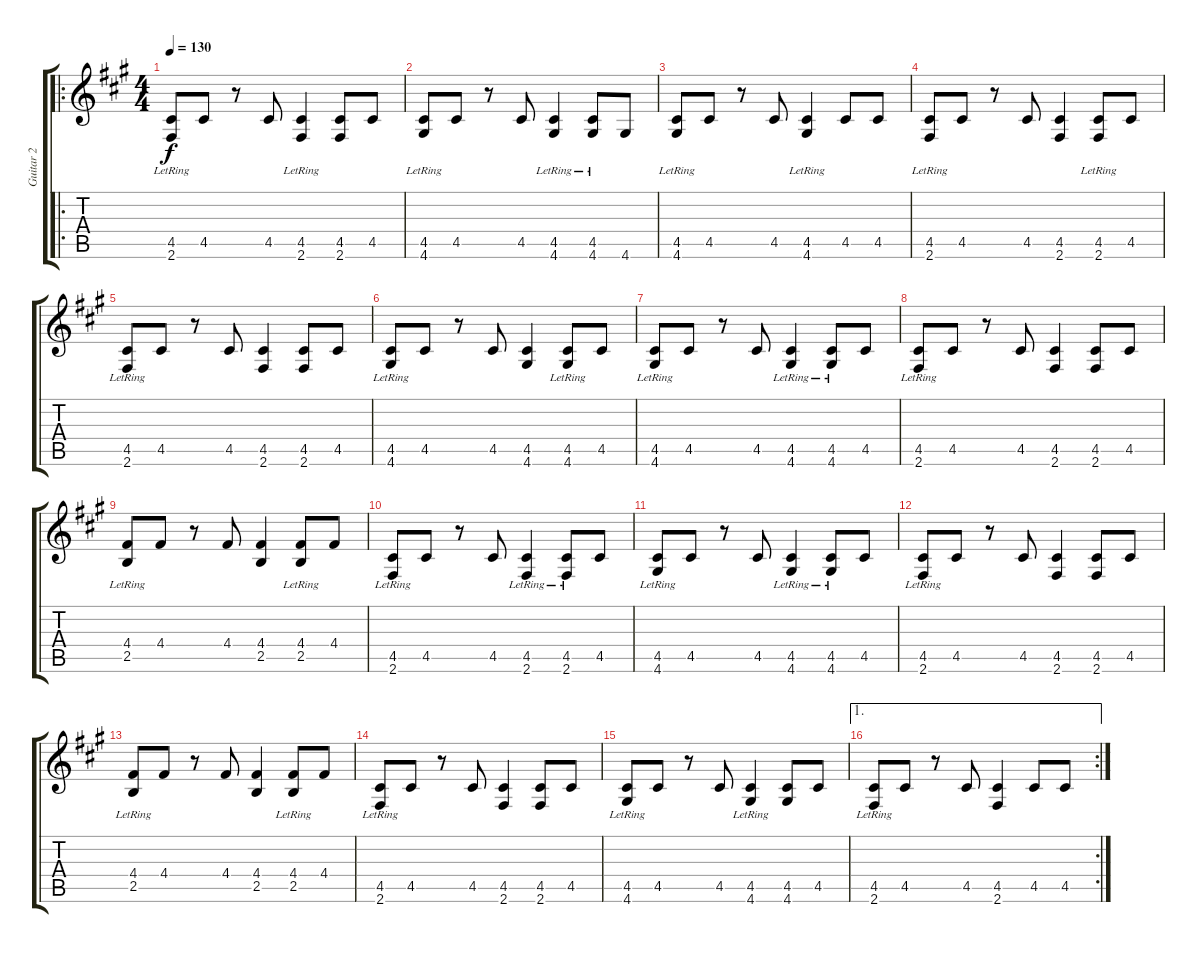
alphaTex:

\track ("Guitar 2" "Guitar 2") {instrument acousticguitarnylon}
\staff {score tabs}
\tuning (E4 B3 G3 D3 A2 E2) {hide}
\ro
\ts (4 4)
\tempo 130
\clef g2
\ks f#minor
(4.5 2.6{lr}).8{dy f instrument acousticguitarnylon} 4.5.8 r.8 4.5.8 (4.5 2.6{lr}).4 (4.5 2.6).8 4.5.8 |
(4.5 4.6{lr}).8 4.5.8 r.8 4.5.8 (4.5 4.6{lr}).4 (4.5 4.6{lr}).8 4.6.8 |
(4.5 4.6{lr}).8 4.5.8 r.8 4.5.8 (4.5 4.6{lr}).4 4.5.8 4.5.8 |
(4.5 2.6{lr}).8 4.5.8 r.8 4.5.8 (4.5 2.6).4 (4.5 2.6{lr}).8 4.5.8 |
(4.5 2.6{lr}).8 4.5.8 r.8 4.5.8 (4.5 2.6).4 (4.5 2.6).8 4.5.8 |
(4.5 4.6{lr}).8 4.5.8 r.8 4.5.8 (4.5 4.6).4 (4.5 4.6{lr}).8 4.5.8 |
(4.5 4.6{lr}).8 4.5.8 r.8 4.5.8 (4.5 4.6{lr}).4 (4.5 4.6{lr}).8 4.5.8 |
(4.5 2.6{lr}).8 4.5.8 r.8 4.5.8 (4.5 2.6).4 (4.5 2.6).8 4.5.8 |
(4.4 2.5{lr}).8 4.4.8 r.8 4.4.8 (4.4 2.5).4 (4.4 2.5{lr}).8 4.4.8 |
(4.5 2.6{lr}).8 4.5.8 r.8 4.5.8 (4.5 2.6{lr}).4 (4.5 2.6{lr}).8 4.5.8 |
(4.5 4.6{lr}).8 4.5.8 r.8 4.5.8 (4.5 4.6{lr}).4 (4.5 4.6{lr}).8 4.5.8 |
(4.5 2.6{lr}).8 4.5.8 r.8 4.5.8 (4.5 2.6).4 (4.5 2.6).8 4.5.8 |
(4.4 2.5{lr}).8 4.4.8 r.8 4.4.8 (4.4 2.5).4 (4.4 2.5{lr}).8 4.4.8 |
(4.5 2.6{lr}).8 4.5.8 r.8 4.5.8 (4.5 2.6).4 (4.5 2.6).8 4.5.8 |
(4.5 4.6{lr}).8 4.5.8 r.8 4.5.8 (4.5 4.6{lr}).4 (4.5 4.6).8 4.5.8 |
\ae 1
\rc 2
(4.5 2.6{lr}).8 4.5.8 r.8 4.5.8 (4.5 2.6).4 4.5.8 4.5.8
